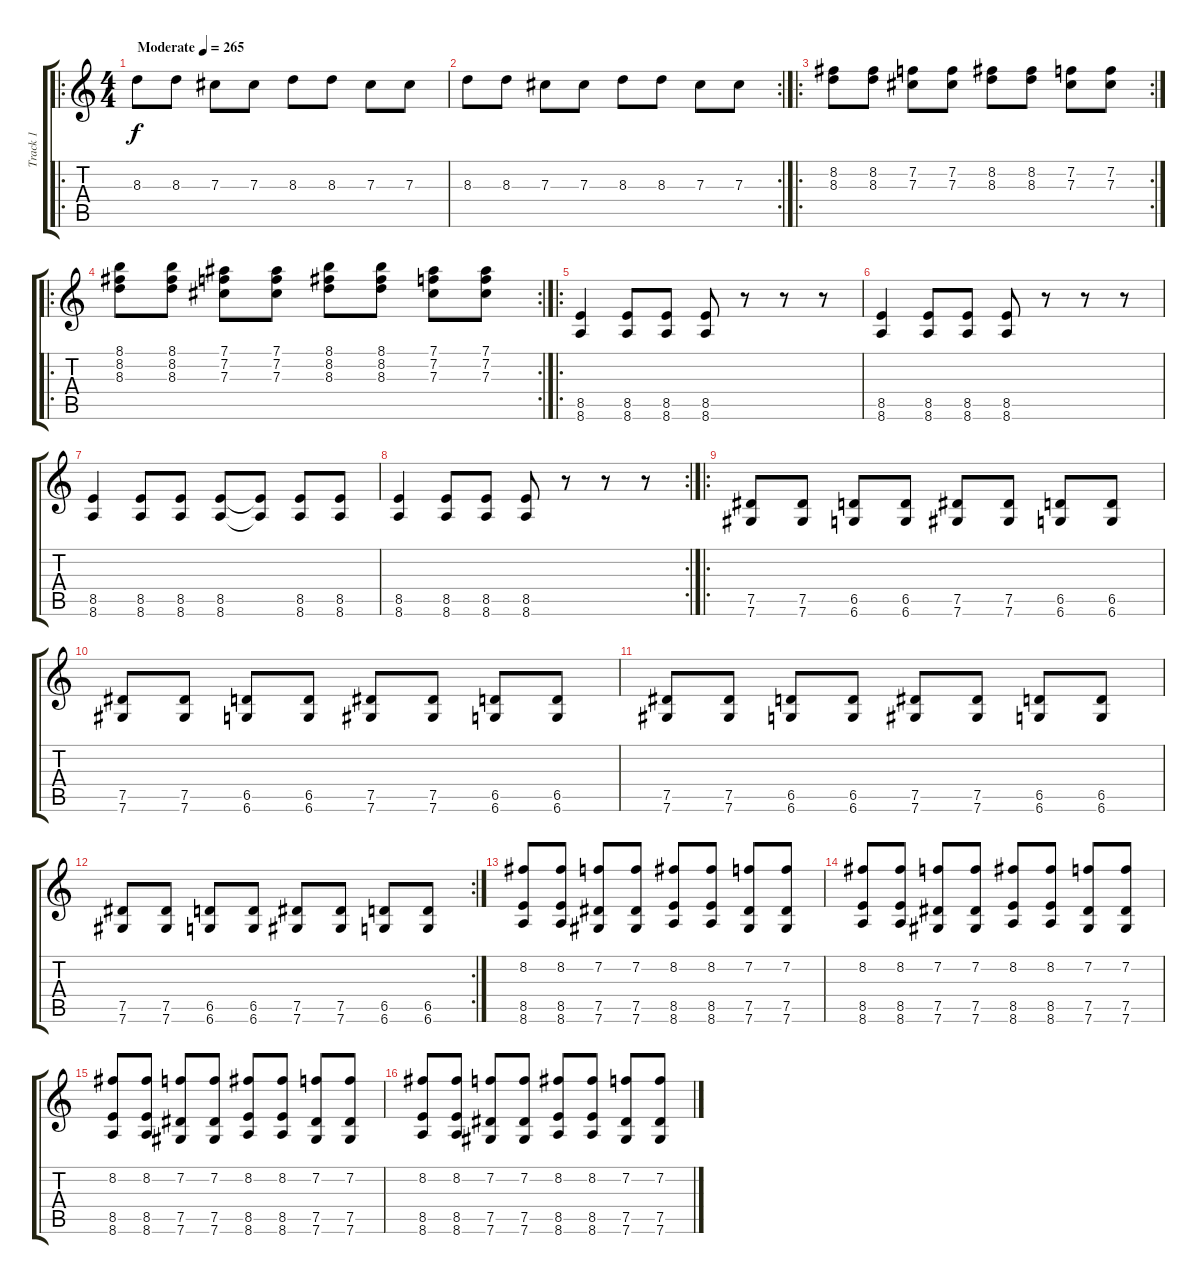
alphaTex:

\track ("Track 1" "Track 1") {instrument distortionguitar}
\staff {score tabs}
\tuning (Eb4 Bb3 Gb3 Db3 Ab2 Db2) {hide}
\ro
\ts (4 4)
\tempo (265 "Moderate")
\clef g2
\ks c
8.3.8{dy f instrument distortionguitar} 8.3.8 7.3.8 7.3.8 8.3.8 8.3.8 7.3.8 7.3.8 |
\rc 2
8.3.8 8.3.8 7.3.8 7.3.8 8.3.8 8.3.8 7.3.8 7.3.8 |
\ro
\rc 2
(8.2 8.3).8 (8.2 8.3).8 (7.2 7.3).8 (7.2 7.3).8 (8.2 8.3).8 (8.2 8.3).8 (7.2 7.3).8 (7.2 7.3).8 |
\ro
\rc 2
(8.1 8.2 8.3).8 (8.1 8.2 8.3).8 (7.1 7.2 7.3).8 (7.1 7.2 7.3).8 (8.1 8.2 8.3).8 (8.1 8.2 8.3).8 (7.1 7.2 7.3).8 (7.1 7.2 7.3).8 |
\ro
(8.5 8.6).4 (8.5 8.6).8 (8.5 8.6).8 (8.5 8.6).8 r.8 r.8 r.8 |
(8.5 8.6).4 (8.5 8.6).8 (8.5 8.6).8 (8.5 8.6).8 r.8 r.8 r.8 |
(8.5 8.6).4 (8.5 8.6).8 (8.5 8.6).8 (8.5 8.6).8 (8.5{t} 8.6{t}).8 (8.5 8.6).8 (8.5 8.6).8 |
\rc 2
(8.5 8.6).4 (8.5 8.6).8 (8.5 8.6).8 (8.5 8.6).8 r.8 r.8 r.8 |
\ro
(7.5 7.6).8 (7.5 7.6).8 (6.5 6.6).8 (6.5 6.6).8 (7.5 7.6).8 (7.5 7.6).8 (6.5 6.6).8 (6.5 6.6).8 |
(7.5 7.6).8 (7.5 7.6).8 (6.5 6.6).8 (6.5 6.6).8 (7.5 7.6).8 (7.5 7.6).8 (6.5 6.6).8 (6.5 6.6).8 |
(7.5 7.6).8 (7.5 7.6).8 (6.5 6.6).8 (6.5 6.6).8 (7.5 7.6).8 (7.5 7.6).8 (6.5 6.6).8 (6.5 6.6).8 |
\rc 2
(7.5 7.6).8 (7.5 7.6).8 (6.5 6.6).8 (6.5 6.6).8 (7.5 7.6).8 (7.5 7.6).8 (6.5 6.6).8 (6.5 6.6).8 |
(8.2 8.5 8.6).8 (8.2 8.5 8.6).8 (7.2 7.5 7.6).8 (7.2 7.5 7.6).8 (8.2 8.5 8.6).8 (8.2 8.5 8.6).8 (7.2 7.5 7.6).8 (7.2 7.5 7.6).8 |
(8.2 8.5 8.6).8 (8.2 8.5 8.6).8 (7.2 7.5 7.6).8 (7.2 7.5 7.6).8 (8.2 8.5 8.6).8 (8.2 8.5 8.6).8 (7.2 7.5 7.6).8 (7.2 7.5 7.6).8 |
(8.2 8.5 8.6).8 (8.2 8.5 8.6).8 (7.2 7.5 7.6).8 (7.2 7.5 7.6).8 (8.2 8.5 8.6).8 (8.2 8.5 8.6).8 (7.2 7.5 7.6).8 (7.2 7.5 7.6).8 |
(8.2 8.5 8.6).8 (8.2 8.5 8.6).8 (7.2 7.5 7.6).8 (7.2 7.5 7.6).8 (8.2 8.5 8.6).8 (8.2 8.5 8.6).8 (7.2 7.5 7.6).8 (7.2 7.5 7.6).8
